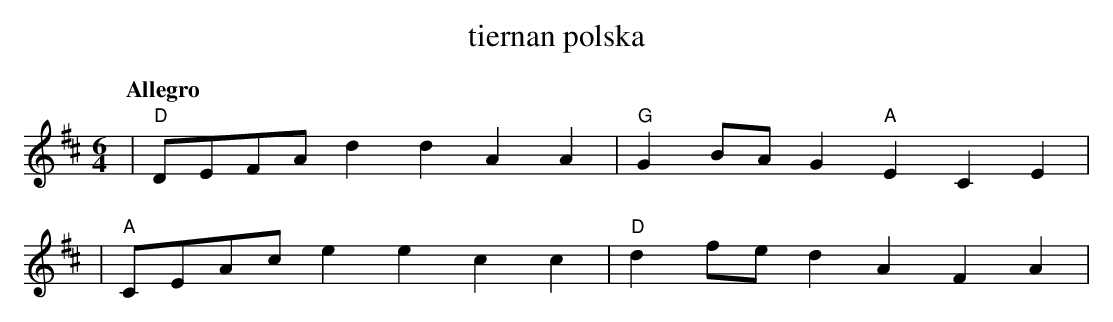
X:1
T: tiernan polska
M: 6/4
Q: "Allegro"
K: Dmaj
| "D" DEFA d2 d2 A2 A2 | "G" G2BA G2 "A" E2 C2 E2 |
| "A" CEAc e2 e2 c2 c2 | "D" d2fe d2 A2 F2 A2 |
